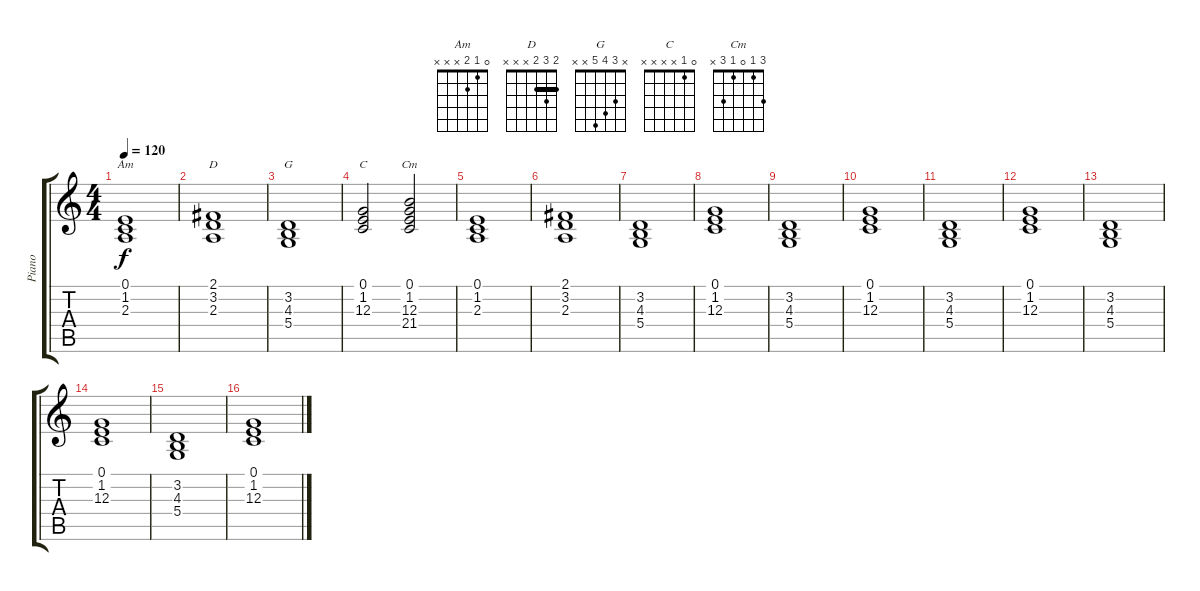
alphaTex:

\track ("Piano" "Piano") {instrument electricgrandpiano}
\staff {score tabs}
\tuning (E4 B3 G3 D3 A2 E2) {hide}
\chord ("Am" 0 1 2 x x x)
\chord ("D" 2 3 2 x x x) {barre 2}
\chord ("G" x 3 4 5 x x)
\chord ("C" 0 1 x x x x)
\chord ("Cm" 3 1 0 1 3 x)
\ts (4 4)
\tempo 120
\clef g2
\ks c
(0.1 1.2 2.3).1{ch "Am" dy f} |
(2.1 3.2 2.3).1{ch "D"} |
(3.2 4.3 5.4).1{ch "G"} |
(0.1 1.2 12.3).2{ch "C"} (0.1 1.2 12.3 21.4).2{ch "Cm"} |
(0.1 1.2 2.3).1 |
(2.1 3.2 2.3).1 |
(3.2 4.3 5.4).1 |
(0.1 1.2 12.3).1 |
(3.2 4.3 5.4).1 |
(0.1 1.2 12.3).1 |
(3.2 4.3 5.4).1 |
(0.1 1.2 12.3).1 |
(3.2 4.3 5.4).1 |
(0.1 1.2 12.3).1 |
(3.2 4.3 5.4).1 |
(0.1 1.2 12.3).1
